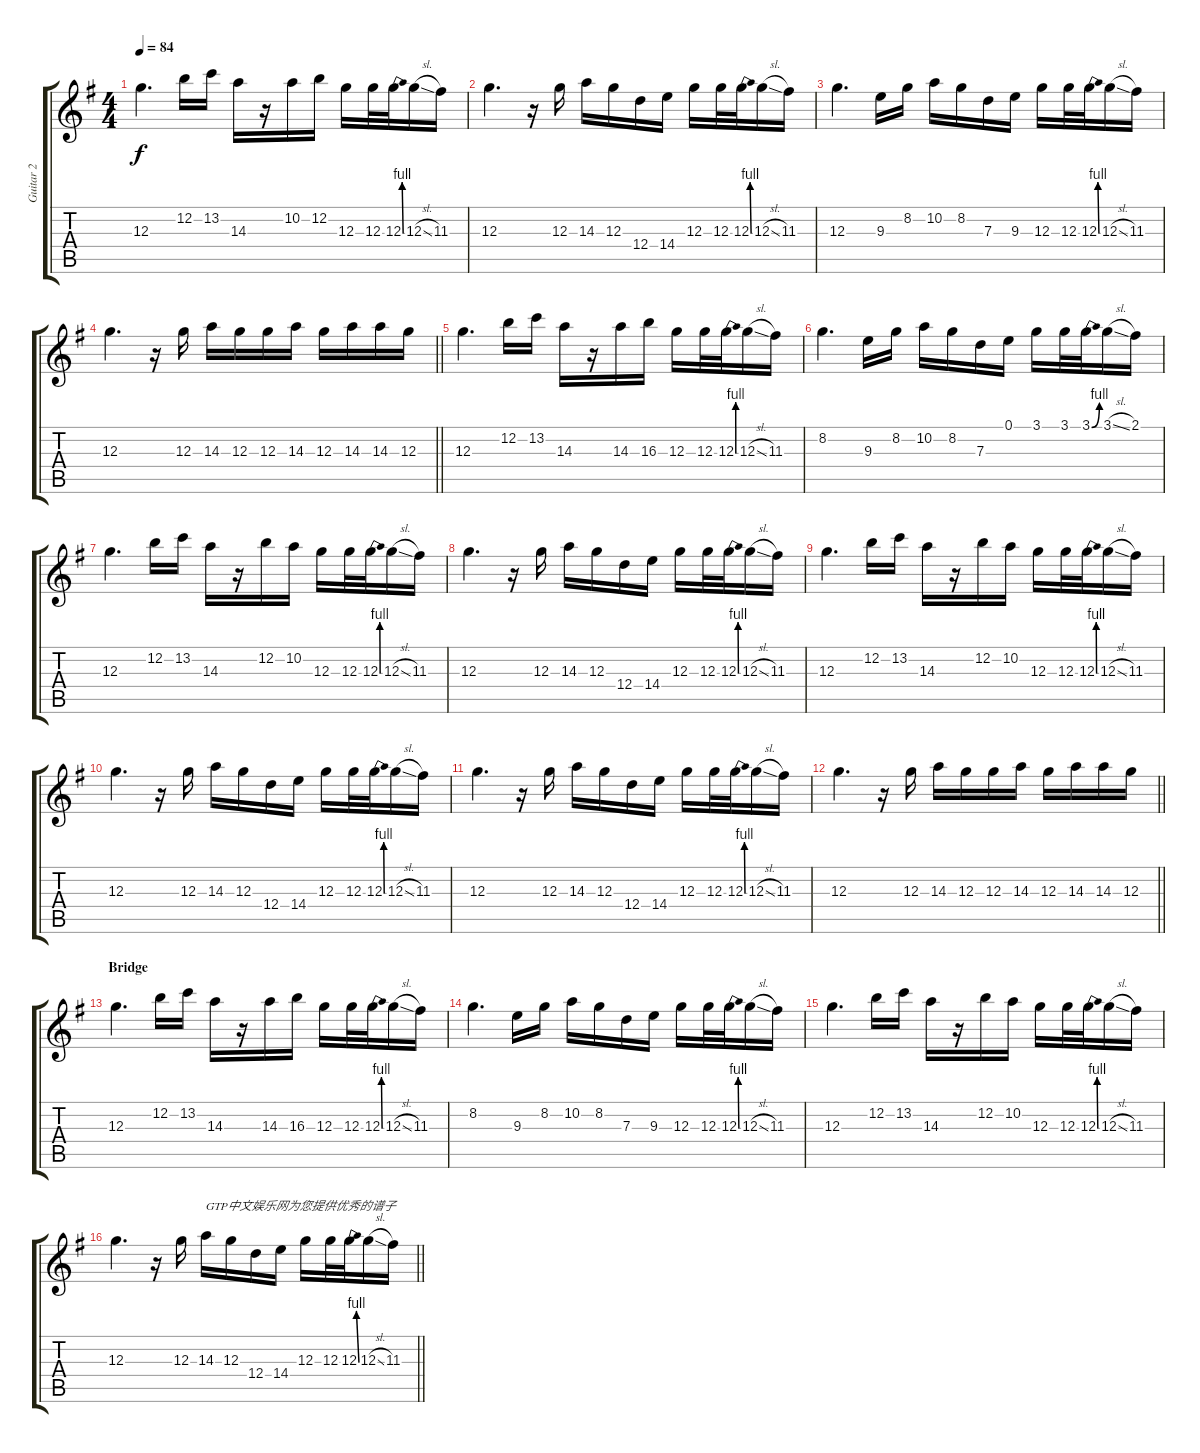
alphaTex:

\track ("Guitar 2" "Guitar 2") {instrument acousticguitarsteel}
\staff {score tabs}
\tuning (E4 B3 G3 D3 A2 E2) {hide}
\ts (4 4)
\tempo 84
\clef g2
\ks g
12.3.4{d dy f} 12.2.16 13.2.16 14.3.16 r.16 10.2.16 12.2.16 12.3.16 12.3.32 12.3{be (bend 0 0 60 4)}.32 12.3{sl}.16 11.3.16 |
12.3.4{d txt " "} r.16 12.3.16 14.3.16 12.3.16 12.4.16 14.4.16 12.3.16 12.3.32 12.3{be (bend 0 0 60 4)}.32 12.3{sl}.16 11.3.16 |
12.3.4{d} 9.3.16 8.2.16 10.2.16 8.2.16 7.3.16 9.3.16 12.3.16 12.3.32 12.3{be (bend 0 0 60 4)}.32 12.3{sl}.16 11.3.16 |
\barLineRight lightlight
12.3.4{d} r.16 12.3.16 14.3.16 12.3.16 12.3.16 14.3.16 12.3.16 14.3.16 14.3.16 12.3.16 |
12.3.4{d} 12.2.16 13.2.16 14.3.16 r.16 14.3.16 16.3.16 12.3.16 12.3.32 12.3{be (bend 0 0 60 4)}.32 12.3{sl}.16 11.3.16 |
8.2.4{d} 9.3.16 8.2.16 10.2.16 8.2.16 7.3.16 0.1.16 3.1.16 3.1.32 3.1{be (bend 0 0 60 4)}.32 3.1{sl}.16 2.1.16 |
12.3.4{d} 12.2.16 13.2.16 14.3.16 r.16 12.2.16 10.2.16 12.3.16 12.3.32 12.3{be (bend 0 0 60 4)}.32 12.3{sl}.16 11.3.16 |
12.3.4{d} r.16 12.3.16 14.3.16 12.3.16 12.4.16 14.4.16 12.3.16 12.3.32 12.3{be (bend 0 0 60 4)}.32 12.3{sl}.16 11.3.16 |
12.3.4{d} 12.2.16 13.2.16 14.3.16 r.16 12.2.16 10.2.16 12.3.16 12.3.32 12.3{be (bend 0 0 60 4)}.32 12.3{sl}.16 11.3.16 |
12.3.4{d} r.16 12.3.16 14.3.16 12.3.16 12.4.16 14.4.16 12.3.16 12.3.32 12.3{be (bend 0 0 60 4)}.32 12.3{sl}.16 11.3.16 |
12.3.4{d} r.16 12.3.16 14.3.16 12.3.16 12.4.16 14.4.16 12.3.16 12.3.32 12.3{be (bend 0 0 60 4)}.32 12.3{sl}.16 11.3.16 |
\barLineRight lightlight
12.3.4{d} r.16 12.3.16 14.3.16 12.3.16 12.3.16 14.3.16 12.3.16 14.3.16 14.3.16 12.3.16 |
\section ("" "Bridge")
12.3.4{d} 12.2.16 13.2.16 14.3.16 r.16 14.3.16 16.3.16 12.3.16 12.3.32 12.3{be (bend 0 0 60 4)}.32 12.3{sl}.16 11.3.16 |
8.2.4{d} 9.3.16 8.2.16 10.2.16 8.2.16 7.3.16 9.3.16 12.3.16 12.3.32 12.3{be (bend 0 0 60 4)}.32 12.3{sl}.16 11.3.16 |
12.3.4{d} 12.2.16 13.2.16 14.3.16 r.16 12.2.16 10.2.16 12.3.16 12.3.32 12.3{be (bend 0 0 60 4)}.32 12.3{sl}.16 11.3.16 |
\barLineRight lightlight
12.3.4{d} r.16 12.3.16 14.3.16{txt "GTP中文娱乐网为您提供优秀的谱子"} 12.3.16 12.4.16 14.4.16 12.3.16 12.3.32 12.3{be (bend 0 0 60 4)}.32 12.3{sl}.16 11.3.16
